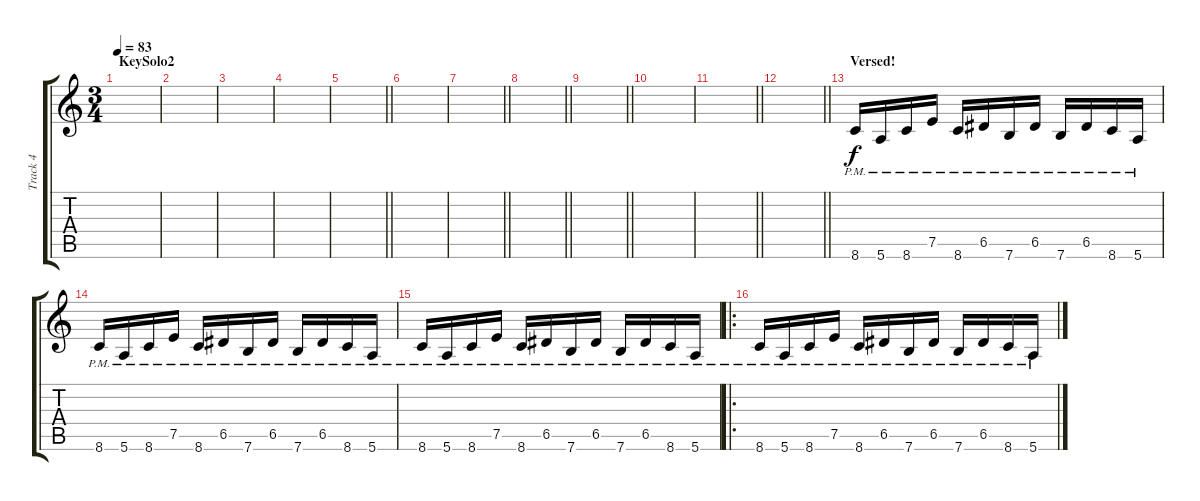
\track ("Track 4" "Track 4") {instrument distortionguitar}
\staff {score tabs}
\tuning (E4 B3 G3 D3 A2 E2) {hide}
\ts (3 4)
\section ("" "KeySolo2")
\tempo 83
\clef g2
\ks c
|
|
|
|
\barLineRight lightlight
|
|
\barLineRight lightlight
|
\barLineRight lightlight
|
\barLineRight lightlight
|
|
\barLineRight lightlight
|
\barLineRight lightlight
|
\section ("" "Versed!")
8.6{pm}.16 5.6{pm}.16 8.6{pm}.16 7.5{pm}.16 8.6{pm}.16 6.5{pm}.16 7.6{pm}.16 6.5{pm}.16 7.6{pm}.16 6.5{pm}.16 8.6{pm}.16 5.6{pm}.16 |
8.6{pm}.16 5.6{pm}.16 8.6{pm}.16 7.5{pm}.16 8.6{pm}.16 6.5{pm}.16 7.6{pm}.16 6.5{pm}.16 7.6{pm}.16 6.5{pm}.16 8.6{pm}.16 5.6{pm}.16 |
8.6{pm}.16 5.6{pm}.16 8.6{pm}.16 7.5{pm}.16 8.6{pm}.16 6.5{pm}.16 7.6{pm}.16 6.5{pm}.16 7.6{pm}.16 6.5{pm}.16 8.6{pm}.16 5.6{pm}.16 |
\ro
8.6{pm}.16 5.6{pm}.16 8.6{pm}.16 7.5{pm}.16 8.6{pm}.16 6.5{pm}.16 7.6{pm}.16 6.5{pm}.16 7.6{pm}.16 6.5{pm}.16 8.6{pm}.16 5.6{pm}.16
